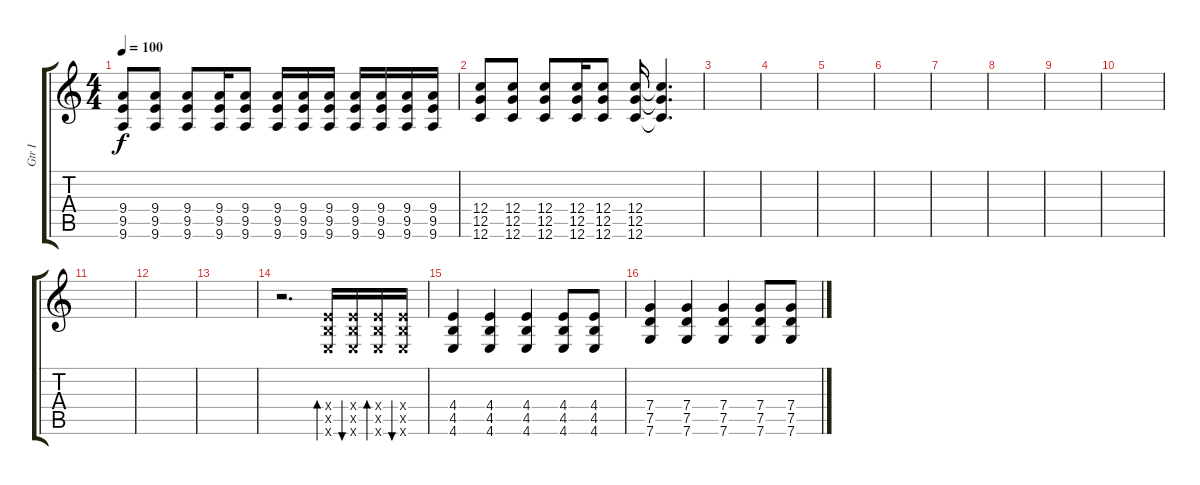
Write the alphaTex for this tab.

\track ("Gtr I" "Gtr I") {instrument overdrivenguitar}
\staff {score tabs}
\tuning (D4 A3 F3 C3 G2 C2) {hide}
\ts (4 4)
\tempo 100
\clef g2
\ks c
(9.4 9.5 9.6).8{dy f} (9.4 9.5 9.6).8 (9.4 9.5 9.6).8 (9.4 9.5 9.6).16 (9.4 9.5 9.6).8 (9.4 9.5 9.6).16 (9.4 9.5 9.6).16 (9.4 9.5 9.6).16 (9.4 9.5 9.6).16 (9.4 9.5 9.6).16 (9.4 9.5 9.6).16 (9.4 9.5 9.6).16 |
(12.4 12.5 12.6).8 (12.4 12.5 12.6).8 (12.4 12.5 12.6).8 (12.4 12.5 12.6).16 (12.4 12.5 12.6).8 (12.4 12.5 12.6).16 (12.4{t} 12.5{t} 12.6{t}).4{d} |
|
|
|
|
|
|
|
|
|
|
|
r.2{d} (4.4{x} 4.5{x} 4.6{x}).16{bd 60} (4.4{x} 4.5{x} 4.6{x}).16{bu 60} (4.4{x} 4.5{x} 4.6{x}).16{bd 60} (4.4{x} 4.5{x} 4.6{x}).16{bu 60} |
(4.4 4.5 4.6).4 (4.4 4.5 4.6).4 (4.4 4.5 4.6).4 (4.4 4.5 4.6).8 (4.4 4.5 4.6).8 |
(7.4 7.5 7.6).4 (7.4 7.5 7.6).4 (7.4 7.5 7.6).4 (7.4 7.5 7.6).8 (7.4 7.5 7.6).8
